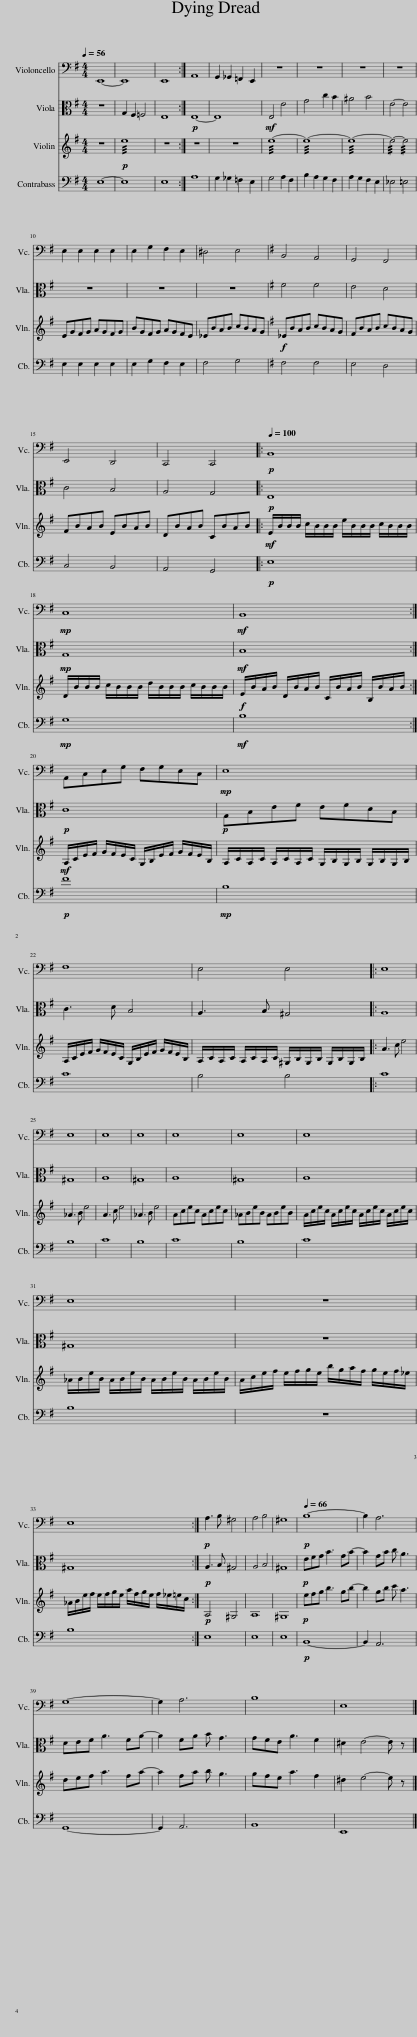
X:1
%%score 1 2 3 4
L:1/8
Q:1/4=56
M:4/4
I:linebreak $
K:G
V:1 bass
V:2 alto
V:3 treble
V:4 bass transpose=-12
V:1
 E,,8- | E,,8 | E,,8 :| A,,8 | G,,2 _G,,2 =F,,2 E,,2 | %5
 z8 | z8 | z8 | z8 |$ E,2 E,2 E,2 E,2 | %10
 E,2 G,2 F,2 E,2 | ^D,4 E,4 |[K:G] B,,4 A,,4 | G,,4 F,,4 |$ E,,4 D,,4 | %15
 C,,4 C,,4 |:[Q:1/4=100]!p! B,,8 |$!mp! C,8 |!mf! B,,8 :|$ A,,C,E,G, F,G,E,C, | %20
!mp! E,8 |$ F,8 | E,4 E,4 |: E,8 |$ E,8 | %25
 E,8 | E,8 | E,8 | E,8 | E,8 |$ %30
 E,8 | z8 |$ E,8 :|!p! A,3 B, ^G,4 | A,4 B,4 | %35
 ^G,8 |[Q:1/4=66]!p! B,8- | B,2 A,6 |$ G,8- | G,2 A,6 | %40
 B,8 | E,8 |] %42
V:2
 z8 | G,2 F,2 =F,4 | E,8 :|!p! E,8- | E,8 | %5
!mf! E,4 E4 | G4 c2 B2 | ^A4 B4 | E4- E4 |$ z8 | %10
 z8 | z8 |[K:G] F4 F4 | E4 D4 |$ C4 B,4 | %15
 A,4 G,4 |:!p! E,8 |$!mp! G,8 |!mf! B,8 :|$!p! C8 | %20
!p! G,B,EF EFDB, |$ C3 D B,4 | A,3 B, ^G,4 |: A,8 |$ ^G,8 | %25
 A,8 | ^G,8 | A,8 | ^G,8 | A,8 |$ %30
 ^G,8 | z8 |$ ^G,8 :|!p! A,3 B, ^G,4 | A,4 B,4 | %35
 ^G,8 |!p! EFG B3 GB- | B2 GB c A3 |$ DEF A3 FA- | A2 FA B G3 | %40
 GFE A3 F2 | ^D2 E4- E z |] %42
V:3
 z8 |!p! !///!e8 | z8 :| z8 | z8 | %5
 !///!e8- | !///!e8- | !///!e8- | !///!e4- !///!e4 |$ EGFG AGFG | %10
 BGFG AGFE | _EBAB cBAG |[K:G]!f! _EBAB cBAG | FBAB cBAG |$ FBAB EBAB | %15
 DBAB CBAB |:!mf! E/B/B/B/ c/B/B/B/ e/B/B/B/ c/B/B/B/ |$ D/B/B/B/ c/B/B/B/ d/B/B/B/ c/B/B/B/ |!f! E/B/A/B/ D/B/A/B/ C/B/A/B/ B,/B/A/B/ :|$!mf! A,/C/E/F/ G/F/E/C/ G,/B,/E/F/ G/F/E/B,/ | %20
 A,/C/A,/C/ A,/C/A,/C/ G,/B,/G,/B,/ G,/B,/G,/B,/ |$ A,/C/E/F/ G/F/E/C/ G,/B,/E/F/ G/F/E/B,/ | A,/C/A,/C/ A,/C/A,/C/ ^G,/B,/G,/B,/ G,/B,/G,/B,/ |: A3 c e4 |$ _A3 B e4 | %25
 A3 c e4 | _A3 B e4 | Acec Acec | _ABeB ABeB | A/c/e/c/ A/c/e/c/ A/c/e/c/ A/c/e/c/ |$ %30
 _A/B/e/B/ A/B/e/B/ A/B/e/B/ A/B/e/B/ | A/c/e/f/ e/f/g/e/ b/g/a/f/ g/e/f/_e/ |$ _A/B/e/f/ e/f/g/e/ a/f/g/e/ f/_e/=e/c/ :|!p! A,4 ^G,4 | A,8 | %35
 ^G,8 |!p! efg b3 gb- | b2 gb c' a3 |$ def a3 fa- | a2 fa b g3 | %40
 gfe a3 f2 | ^d2 e4- e z |] %42
V:4
 E,8- | E,8 | E,8 :| A,8 | G,2 _G,2 =F,2 E,2 | %5
 G,4 A,2 F,2 | B,2 A,2 G,2 F,2 | A,2 G,2 F,2 E,2 | _E,4 =E,4 |$ E,2 E,2 E,2 E,2 | %10
 E,2 G,2 F,2 E,2 | F,4 G,4 |[K:G] F,4 F,4 | E,4 D,4 |$ C,4 B,,4 | %15
 A,,4 G,,4 |:!p! E,8 |$!mp! G,8 |!mf! B,8 :|$!p! F8 | %20
!mp! B,8 |$ C8 | B,4 B,4 |: C8 |$ B,8 | %25
 C8 | B,8 | C8 | B,8 | C8 |$ %30
 B,8 | z8 |$ B,8 :| E,8 | E,8 | %35
 E,8 |!p! B,,8- | B,,2 A,,6 |$ G,,8- | G,,2 A,,6 | %40
 B,,8 | E,,8 |] %42
